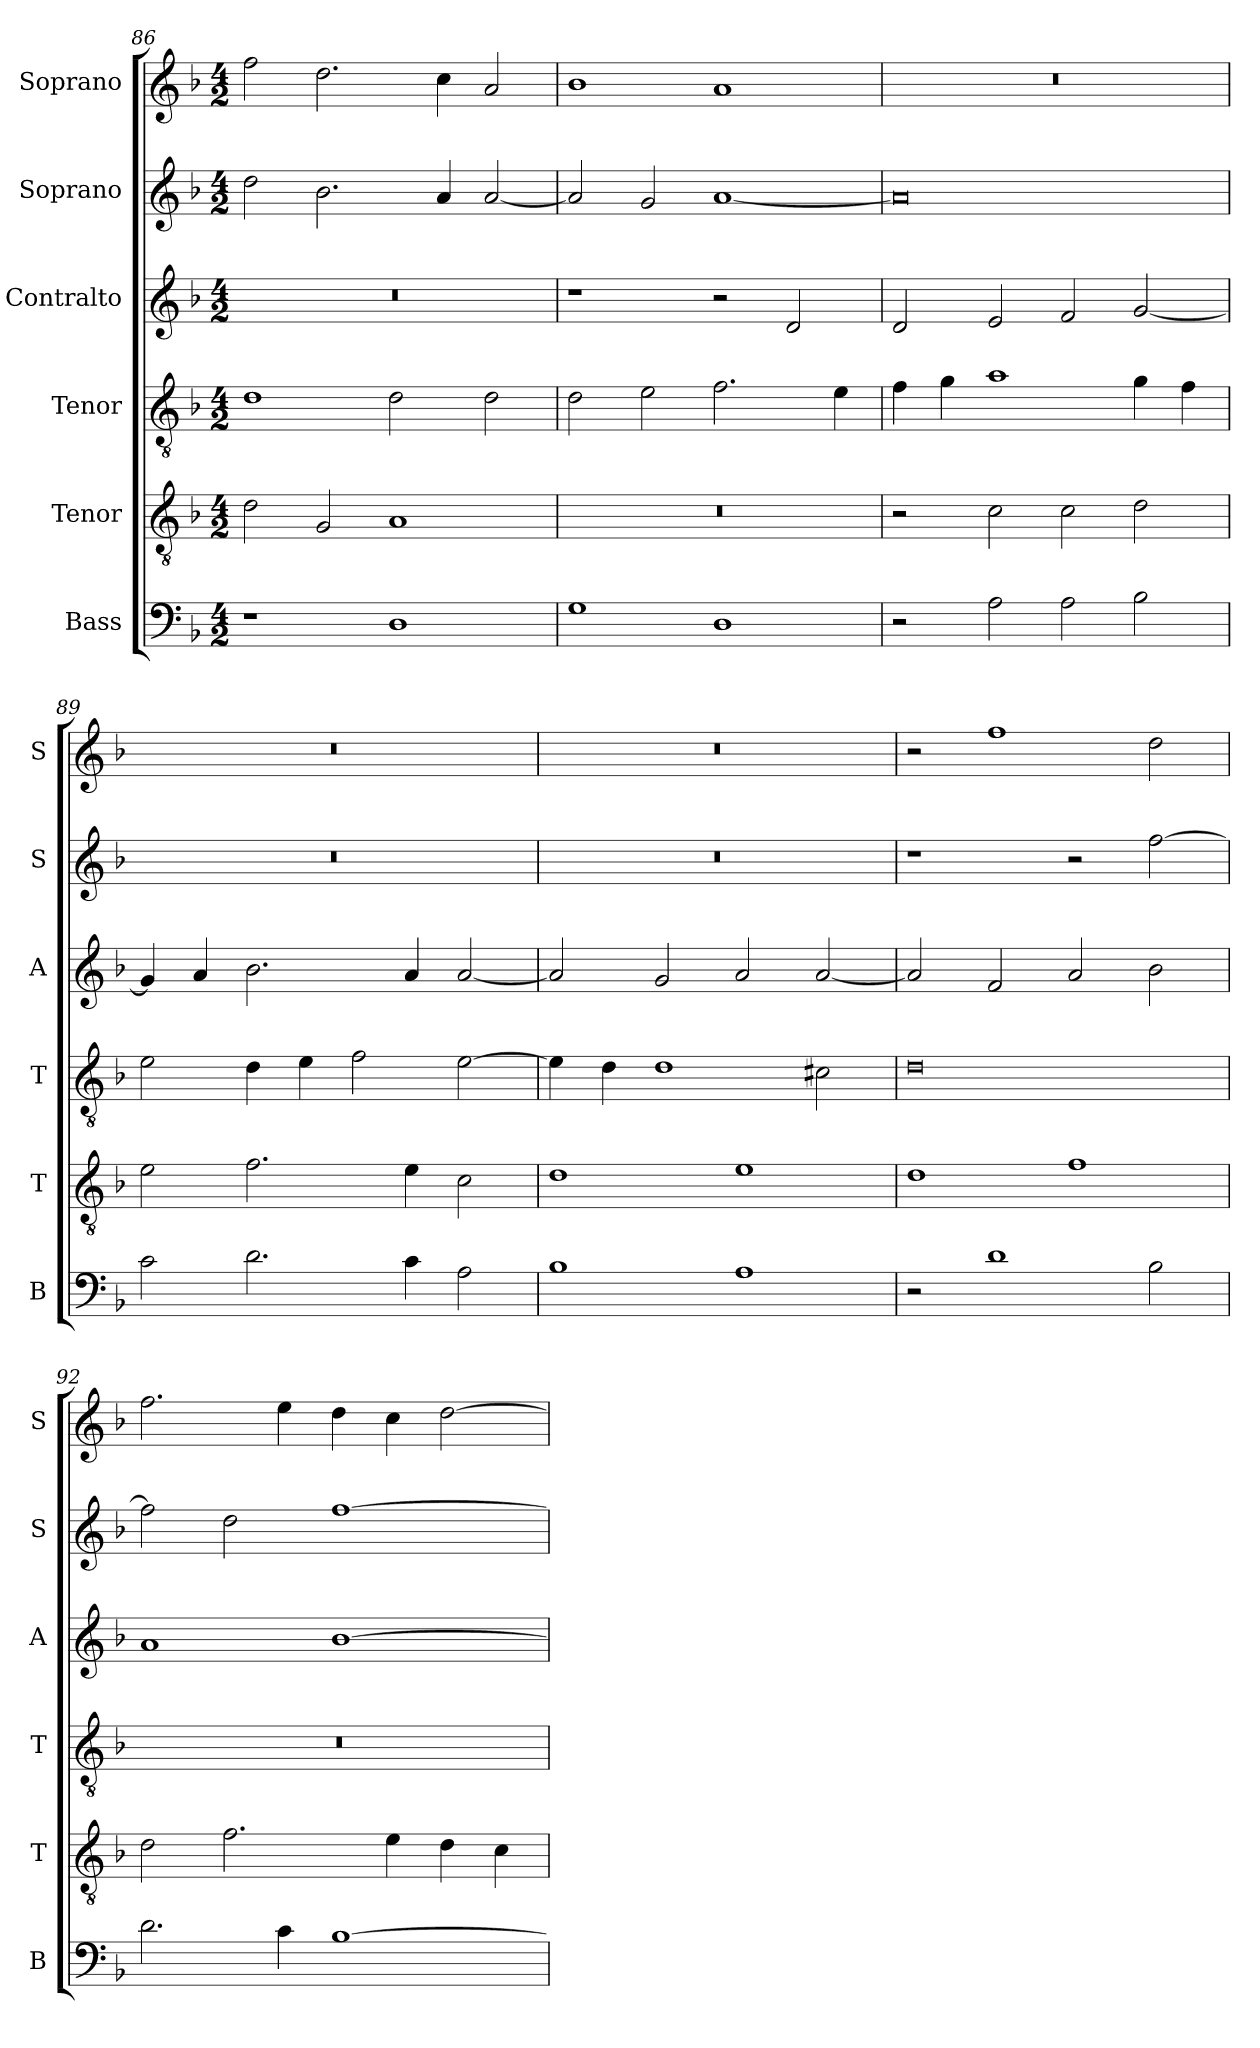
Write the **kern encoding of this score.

**kern	**kern	**kern	**kern	**kern	**kern
*part6	*part5	*part4	*part3	*part2	*part1
*staff6	*staff5	*staff4	*staff3	*staff2	*staff1
*I"Bass	*I"Tenor	*I"Tenor	*I"Contralto	*I"Soprano	*I"Soprano
*I'B	*I'T	*I'T	*I'A	*I'S	*I'S
*clefF4	*clefGv2	*clefGv2	*clefG2	*clefG2	*clefG2
*k[b-]	*k[b-]	*k[b-]	*k[b-]	*k[b-]	*k[b-]
*F:ion	*F:ion	*F:ion	*F:ion	*F:ion	*F:ion
*M4/2	*M4/2	*M4/2	*M4/2	*M4/2	*M4/2
=86	=86	=86	=86	=86	=86
1r	2d	1d	0r	2dd	2ff
.	2G	.	.	2.b-	2.dd
1D	1A	2d	.	.	.
.	.	.	.	4a	4cc
.	.	2d	.	[2a	2a
=87	=87	=87	=87	=87	=87
1G	0r	2d	1r	2a]	1b-
.	.	2e	.	2g	.
1D	.	2.f	2r	[1a	1a
.	.	.	2d	.	.
.	.	4e	.	.	.
=88	=88	=88	=88	=88	=88
2r	2r	4f	2d	0a]	0r
.	.	4g	.	.	.
2A	2c	1a	2e	.	.
2A	2c	.	2f	.	.
2B-	2d	4g	[2g	.	.
.	.	4f	.	.	.
=89	=89	=89	=89	=89	=89
2c	2e	2e	4g]	0r	0r
.	.	.	4a	.	.
2.d	2.f	4d	2.b-	.	.
.	.	4e	.	.	.
.	.	2f	.	.	.
4c	4e	.	4a	.	.
2A	2c	[2e	[2a	.	.
=90	=90	=90	=90	=90	=90
1B-	1d	4e]	2a]	0r	0r
.	.	4d	.	.	.
.	.	1d	2g	.	.
1A	1e	.	2a	.	.
.	.	2c#X	[2a	.	.
=91	=91	=91	=91	=91	=91
2r	1d	0d	2a]	1r	2r
1d	.	.	2f	.	1ff
.	1f	.	2a	2r	.
2B-	.	.	2b-	[2ff	2dd
=92	=92	=92	=92	=92	=92
2.d	2d	0r	1a	2ff]	2.ff
.	2.f	.	.	2dd	.
4c	.	.	.	.	4ee
[1B-	.	.	[1b-	[1ff	4dd
.	4e	.	.	.	4cc
.	4d	.	.	.	[2dd
.	4c	.	.	.	.
=	=	=	=	=	=
*-	*-	*-	*-	*-	*-
